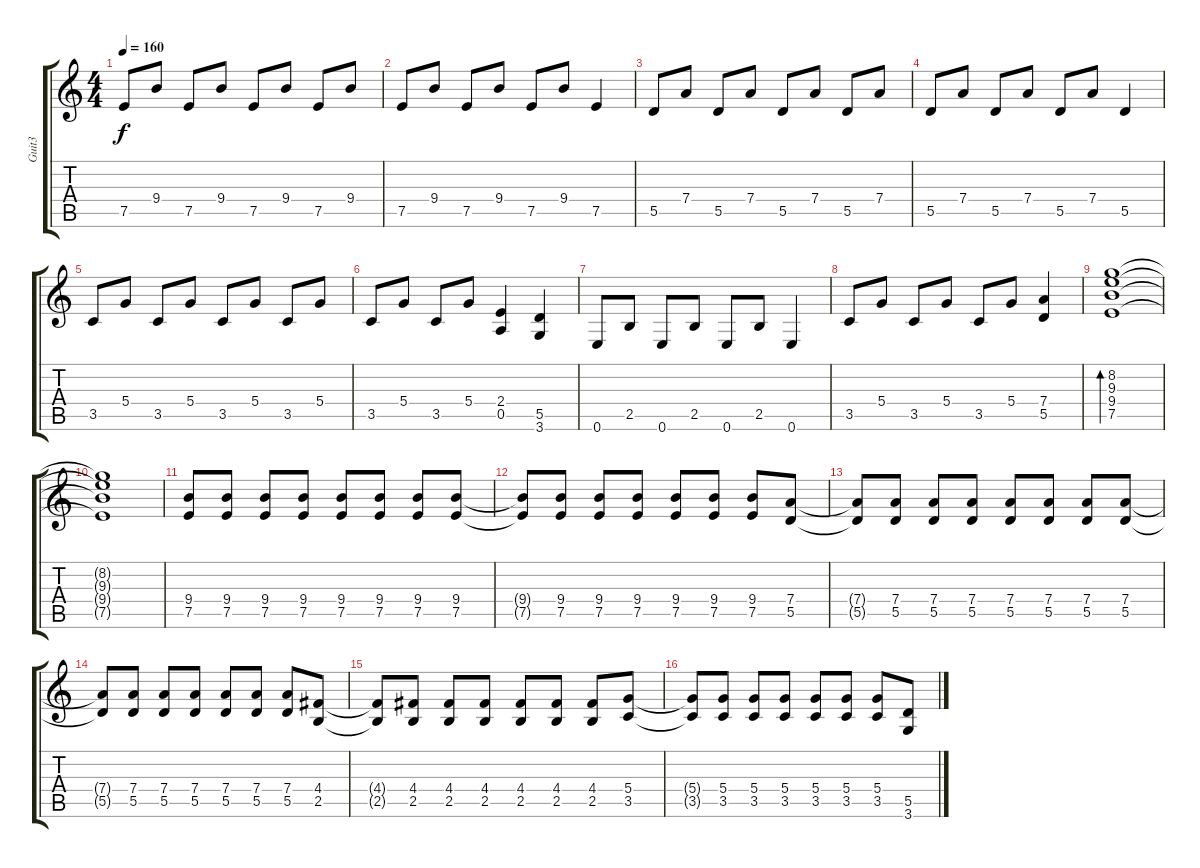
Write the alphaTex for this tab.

\track ("Guit3" "Guit3") {instrument acousticguitarnylon}
\staff {score tabs}
\tuning (E4 B3 G3 D3 A2 E2) {hide}
\ts (4 4)
\tempo 160
\clef g2
\ks c
7.5.8{dy f} 9.4.8 7.5.8 9.4.8 7.5.8 9.4.8 7.5.8 9.4.8 |
7.5.8 9.4.8 7.5.8 9.4.8 7.5.8 9.4.8 7.5.4 |
5.5.8 7.4.8 5.5.8 7.4.8 5.5.8 7.4.8 5.5.8 7.4.8 |
5.5.8 7.4.8 5.5.8 7.4.8 5.5.8 7.4.8 5.5.4 |
3.5.8 5.4.8 3.5.8 5.4.8 3.5.8 5.4.8 3.5.8 5.4.8 |
3.5.8 5.4.8 3.5.8 5.4.8 (2.4 0.5).4 (5.5 3.6).4 |
0.6.8 2.5.8 0.6.8 2.5.8 0.6.8 2.5.8 0.6.4 |
3.5.8 5.4.8 3.5.8 5.4.8 3.5.8 5.4.8 (7.4 5.5).4 |
(8.2 9.3 9.4 7.5).1{bd 480} |
(8.2{t} 9.3{t} 9.4{t} 7.5{t}).1 |
(9.4 7.5).8{volume 11 instrument overdrivenguitar} (9.4 7.5).8 (9.4 7.5).8 (9.4 7.5).8 (9.4 7.5).8 (9.4 7.5).8 (9.4 7.5).8 (9.4 7.5).8 |
(9.4{t} 7.5{t}).8 (9.4 7.5).8 (9.4 7.5).8 (9.4 7.5).8 (9.4 7.5).8 (9.4 7.5).8 (9.4 7.5).8 (7.4 5.5).8 |
(7.4{t} 5.5{t}).8 (7.4 5.5).8 (7.4 5.5).8 (7.4 5.5).8 (7.4 5.5).8 (7.4 5.5).8 (7.4 5.5).8 (7.4 5.5).8 |
(7.4{t} 5.5{t}).8 (7.4 5.5).8 (7.4 5.5).8 (7.4 5.5).8 (7.4 5.5).8 (7.4 5.5).8 (7.4 5.5).8 (4.4 2.5).8 |
(4.4{t} 2.5{t}).8 (4.4 2.5).8 (4.4 2.5).8 (4.4 2.5).8 (4.4 2.5).8 (4.4 2.5).8 (4.4 2.5).8 (5.4 3.5).8 |
(5.4{t} 3.5{t}).8 (5.4 3.5).8 (5.4 3.5).8 (5.4 3.5).8 (5.4 3.5).8 (5.4 3.5).8 (5.4 3.5).8 (5.5 3.6).8
